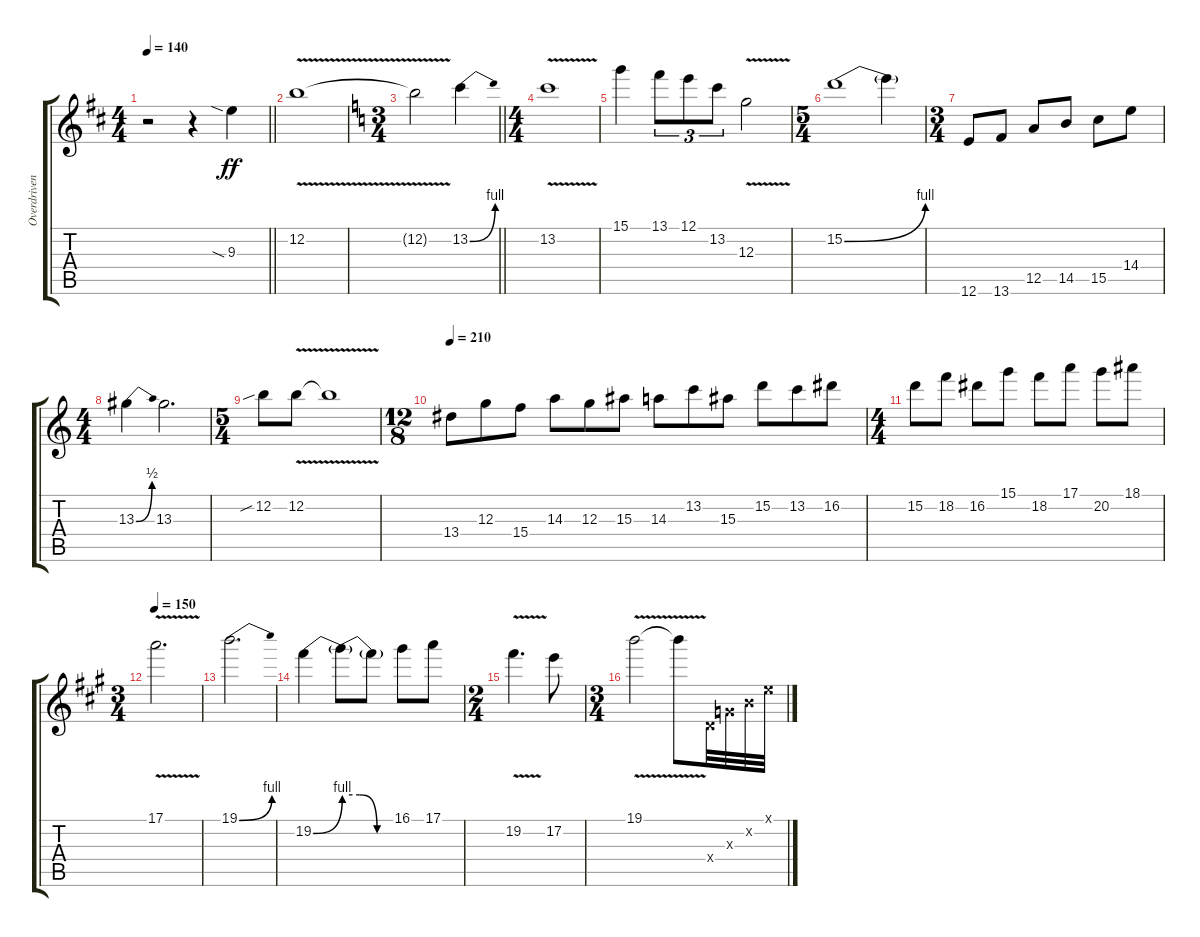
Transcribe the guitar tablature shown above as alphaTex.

\track ("Overdriven" "Overdriven") {instrument overdrivenguitar}
\staff {score tabs}
\tuning (E4 B3 G3 D3 A2 E2) {hide}
\ts (4 4)
\tempo 140
\clef g2
\barLineRight lightlight
\ks d
r.2{dy ff} r.4 9.3{sia}.4 |
12.2{v}.1 |
\ts (3 4)
\barLineRight lightlight
\ks c
12.2{v t}.2 13.2{be (bend 0 0 60 4)}.4 |
\ts (4 4)
13.2{v}.1 |
15.1.4 13.1.8{tu (3 2)} 12.1.8{tu (3 2)} 13.2.8{tu (3 2)} 12.3{v}.2 |
\ts (5 4)
15.2{be (bend 0 0 60 4)}.1 15.2{t}.4 |
\ts (3 4)
12.6.8 13.6.8 12.5.8 14.5.8 15.5.8 14.4.8 |
\ts (4 4)
13.3{be (bend 0 0 60 2)}.4 13.3.2{d} |
\ts (5 4)
12.2{sib}.8 12.2{v}.8 12.2{v t}.1 |
\ts (12 8)
\tempo 210
13.4.8 12.3.8 15.4.8 14.3.8 12.3.8 15.3.8 14.3.8 13.2.8 15.3.8 15.2.8 13.2.8 16.2.8 |
\ts (4 4)
15.2.8 18.2.8 16.2.8 15.1.8 18.2.8 17.1.8 20.2.8 18.1.8 |
\ts (3 4)
\tempo 150
\ks a
17.1{v}.2{d} |
19.1{be (bend 0 0 60 4)}.2{d} |
19.2{be (bend 0 0 60 4)}.4 19.2{be (custom 0 4 20 4 40 0 60 0) t}.8 19.2{t}.8 16.1.8 17.1.8 |
\ts (2 4)
19.2{v}.4{d} 17.2.8 |
\ts (3 4)
19.1{v}.2 19.1{v t}.8 0.4{x}.32 0.3{x}.32 0.2{x}.32 0.1{x}.32
